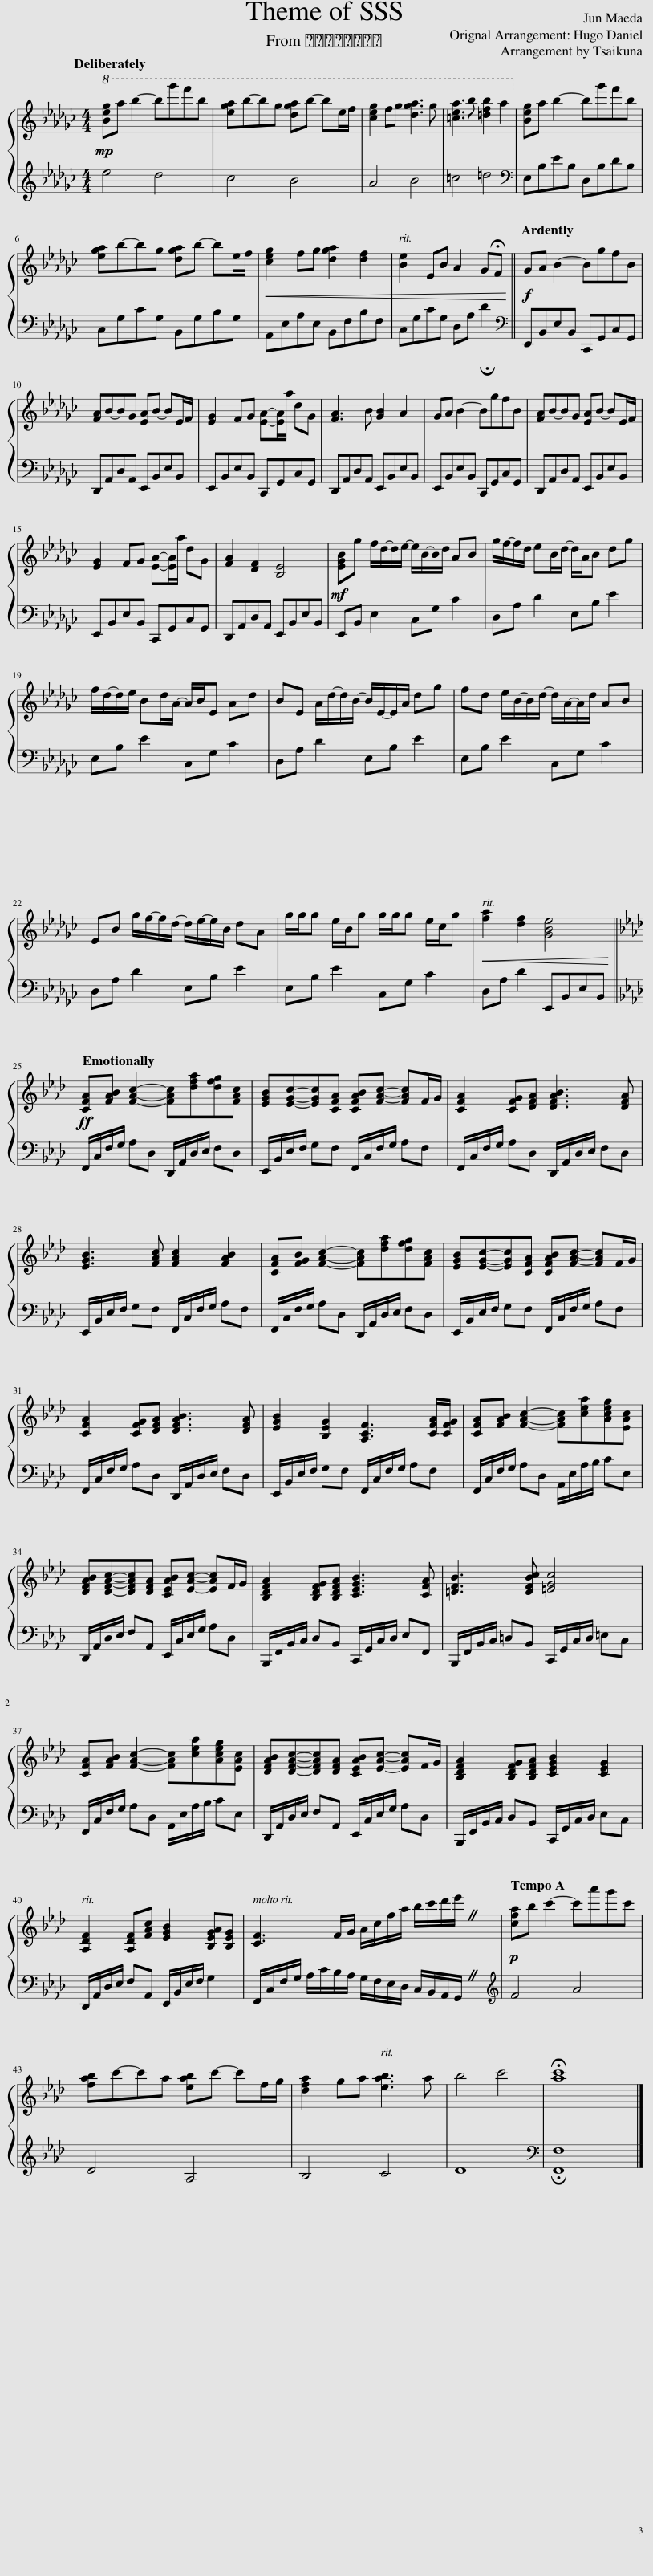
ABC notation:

X:1
%%score { 1 | 2 }
L:1/8
Q:1/4=72
M:4/4
I:linebreak $
K:Gb
V:1 treble
V:2 treble
V:1
!mp!!8va(! [be'g']a' b'2- b'g''f''b' | [e'g'a']b'-b'g' [d'g'a']b'- b'e'/f'/ | [c'e'g']2 f'g' [d'g'a']3 g' | [=c'e'a']3 b' [=d'f'b']2 a'2!8va)! | [Beg]a b2- bg'f'b |$ %5
 [ega]b-bg [dga]b- be/f/ |!<(! [ceg]2 fg [dga]2 [df]2 |[Q:1/4=66] [Be]2 EB[Q:1/4=60] A2 G!fermata!F!<)! ||[Q:1/4=90]!f![Q:1/4=90] GA B2- BgfB |$ [FA]B-BG [EA]B- BE/F/ | %10
 [EG]2 FG [EA]-[EA]/a/ dG | [FA]3 B [GB]2 A2 | GA B2- BgfB | [FA]B-BG [EA]B- BE/F/ |$ [EG]2 FG [EA]-[EA]/a/ dG | %15
 [FA]2 [DF]2 [B,E]4 |!mf! [EGB]g f/d/-d/e/- e/B/-B/d/ AB | g/f/-f/d/ eB/d/- d/A/B dg |$ f/d/-d/e/ Bd/A/- A/B/E Ad | BE A/d/-d/B/- B/E/-E/A/ dg | %20
 fd e/B/-B/d/- d/A/-A/d/ AB |$ EB g/f/-f/d/- d/e/-e/B/ dA | g/g/g e/B/g g/g/g e/c/g |[Q:1/4=85]!<(! [fa]2 [df]2 [GBe]4!<)! ||$[K:Ab][Q:1/4=80]!ff![Q:1/4=80] [CFA][FAB] [FAc]2- [FAc][dfa][dfg][FAc] | %25
 [EGB][EGc]-[EGc][CFA] [CFAB][FAc]- [FAc]F/G/ | [CFA]2 [CFG][DFA] [DFAB]3 [DFA] |$ [EGB]3 [FAc] [FAc]2 [FAB]2 | [CFA][FGB] [FAc]2- [FAc][dfa][dfg][FAc] | [EGB][EGc]-[EGc][CFA] [CFAB][FAc]- [FAc]F/G/ |$ %30
 [CFA]2 [CFG][DFA] [DFAB]3 [DFA] | [EGB]2 [B,EG]2 [A,CF]3 [CFA]/[CFG]/ | [CFA][FAB] [FAc]2- [FAc][cea][Aceg][EAc] |$ [DFAB][DFAc]-[DFAc][DFA] [CEAB][EAc]- [EAc]F/G/ | [B,DFA]2 [B,DFG][B,DFA] [CEGB]3 [CFA] | %35
 [=DFB]3 [DFBc] [=EGc]4 |$ [CFA][FAB] [FAc]2- [FAc][cea][Aceg][EAc] | [DFAB][DFAc]-[DFAc][DFA] [CEAB][EAc]- [EAc]F/G/ | [B,DFA]2 [B,DFG][B,DFA] [CEGB]2 [CEG]2 |$[Q:1/4=72] [A,DF]2 [A,DF][FAc] [EGB]2 [B,EGA][B,EG] | %40
[Q:1/4=60] [CF]3 F/G/[Q:1/4=48] A/c/f/a/[Q:1/4=40] b/c'/d'/e'/[Q:1/4=54] |[Q:1/4=72][Q:1/4=80]!p! [cfa]b c'2- c'a'g'c' |$ [fab]c'-c'a [eab]c'- c'f/g/ | [dfa]2 ga[Q:1/4=66] [eab]3 a |[Q:1/4=60] b4 c'4 | %45
 !fermata![ac']8 |] %46
V:2
 e4 d4 | c4 B4 | A4 B4 | =c4 =d4 |[K:bass] E,B,EB, D,B,DB, |$ %5
 C,G,CG, B,,G,B,G, | A,,E,A,E, B,,F,B,F, | C,G,CG, D,A, !fermata!D2 ||[K:bass] E,,B,,E,B,, C,,G,,C,G,, |$ D,,A,,D,A,, E,,B,,E,B,, | %10
 E,,B,,E,B,, C,,G,,C,G,, | D,,A,,D,A,, E,,B,,E,B,, | E,,B,,E,B,, C,,G,,C,G,, | D,,A,,D,A,, E,,B,,E,B,, |$ E,,B,,E,B,, C,,G,,C,G,, | %15
 D,,A,,D,A,, E,,B,,E,B,, | E,,B,, E,2 C,G, C2 | D,A, D2 E,B, E2 |$ E,B, E2 C,G, C2 | D,A, D2 E,B, E2 | %20
 E,B, E2 C,G, C2 |$ D,A, D2 E,B, E2 | E,B, E2 C,G, C2 | D,A, D2 E,,B,,E,B,, ||$[K:Ab] F,,/C,/F,/G,/ A,D, D,,/A,,/D,/E,/ F,D, | %25
 E,,/B,,/E,/F,/ G,F, F,,/C,/F,/G,/ A,F, | F,,/C,/F,/G,/ A,D, D,,/A,,/D,/E,/ F,D, |$ E,,/B,,/E,/F,/ G,F, F,,/C,/F,/G,/ A,F, | F,,/C,/F,/G,/ A,D, D,,/A,,/D,/E,/ F,D, | E,,/B,,/E,/F,/ G,F, F,,/C,/F,/G,/ A,F, |$ %30
 F,,/C,/F,/G,/ A,D, D,,/A,,/D,/E,/ F,D, | E,,/B,,/E,/F,/ G,F, F,,/C,/F,/G,/ A,F, | F,,/C,/F,/G,/ A,D, A,,/E,/A,/B,/ CE, |$ D,,/A,,/D,/E,/ F,A,, E,,/C,/E,/G,/ A,D, | B,,,/F,,/B,,/C,/ D,B,, C,,/G,,/C,/D,/ E,F,, | %35
 B,,,/F,,/B,,/C,/ =D,B,, C,,/G,,/C,/D,/ =E,C, |$ F,,/C,/F,/G,/ A,D, A,,/E,/A,/B,/ CE, | D,,/A,,/D,/E,/ F,A,, E,,/C,/E,/G,/ A,D, | B,,,/F,,/B,,/C,/ D,B,, C,,/G,,/C,/D,/ E,C, |$ D,,/A,,/D,/E,/ F,A,, E,,/B,,/E,/F,/ G,2 | %40
 F,,/C,/F,/G,/ A,/C/B,/A,/ G,/F,/E,/D,/ C,/B,,/A,,/G,,/ |[K:treble] F4 A4 |$ D4 A,4 | B,4 C4 | D8 | %45
[K:bass] !fermata![F,,F,]8 |] %46
